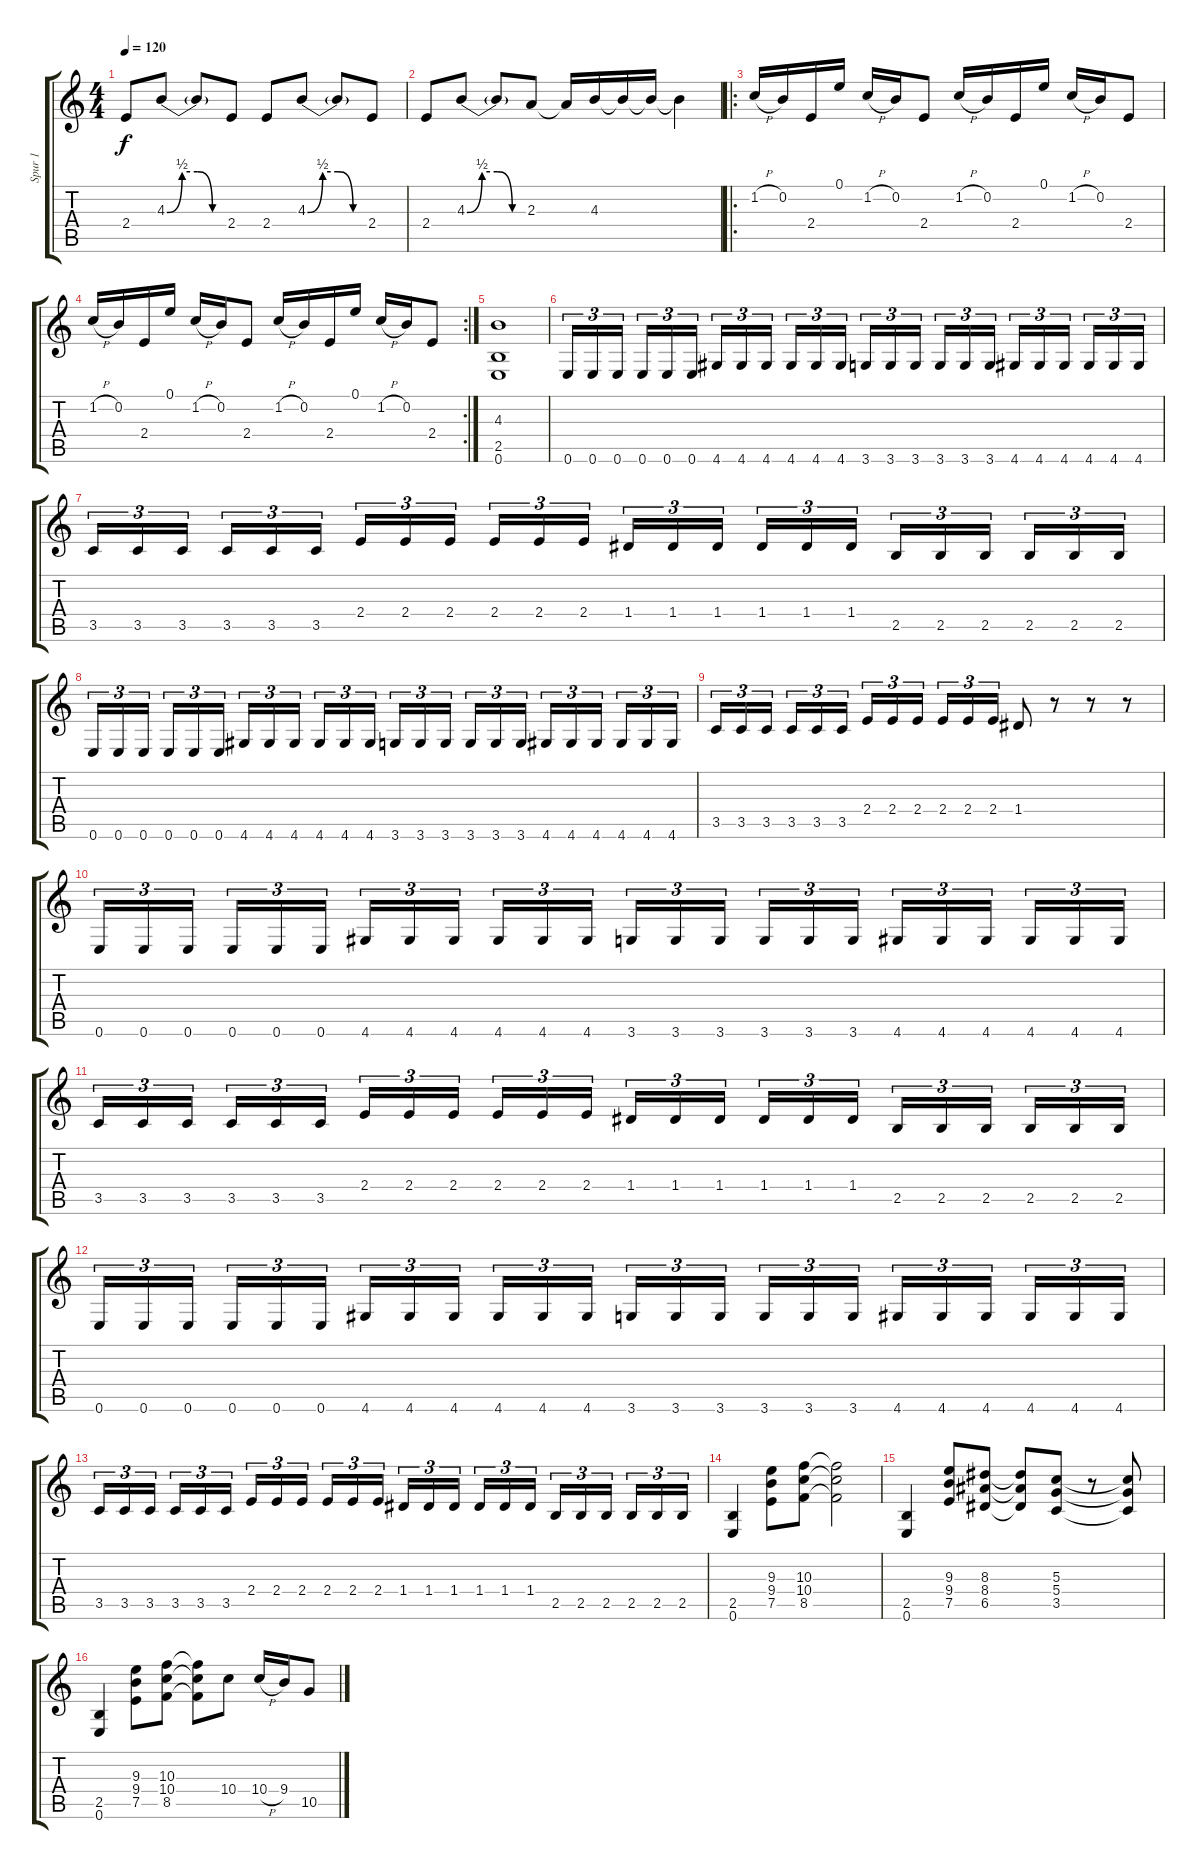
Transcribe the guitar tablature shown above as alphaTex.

\track ("Spur 1" "Spur 1") {instrument distortionguitar}
\staff {score tabs}
\tuning (E4 B3 G3 D3 A2 E2) {hide}
\ts (4 4)
\tempo 120
\clef g2
\ks c
2.4.8{dy f} 4.3{be (custom 0 0 15 2 30 2 45 0 60 0)}.8 4.3{t}.8 2.4.8 2.4.8 4.3{be (custom 0 0 15 2 30 2 45 0 60 0)}.8 4.3{t}.8 2.4.8 |
2.4.8 4.3{be (custom 0 0 15 2 30 2 45 0 60 0)}.8 4.3{t}.8 2.3.8 2.3{t}.16 4.3.16 4.3{t}.16 4.3{t}.16 4.3{t}.4 |
\ro
1.2{h}.16 0.2.16 2.4.16 0.1.16 1.2{h}.16 0.2.16 2.4.8 1.2{h}.16 0.2.16 2.4.16 0.1.16 1.2{h}.16 0.2.16 2.4.8 |
\rc 2
1.2{h}.16 0.2.16 2.4.16 0.1.16 1.2{h}.16 0.2.16 2.4.8 1.2{h}.16 0.2.16 2.4.16 0.1.16 1.2{h}.16 0.2.16 2.4.8 |
(4.3 2.5 0.6).1 |
0.6.16{tu (3 2)} 0.6.16{tu (3 2)} 0.6.16{tu (3 2)} 0.6.16{tu (3 2)} 0.6.16{tu (3 2)} 0.6.16{tu (3 2)} 4.6.16{tu (3 2)} 4.6.16{tu (3 2)} 4.6.16{tu (3 2)} 4.6.16{tu (3 2)} 4.6.16{tu (3 2)} 4.6.16{tu (3 2)} 3.6.16{tu (3 2)} 3.6.16{tu (3 2)} 3.6.16{tu (3 2)} 3.6.16{tu (3 2)} 3.6.16{tu (3 2)} 3.6.16{tu (3 2)} 4.6.16{tu (3 2)} 4.6.16{tu (3 2)} 4.6.16{tu (3 2)} 4.6.16{tu (3 2)} 4.6.16{tu (3 2)} 4.6.16{tu (3 2)} |
3.5.16{tu (3 2)} 3.5.16{tu (3 2)} 3.5.16{tu (3 2)} 3.5.16{tu (3 2)} 3.5.16{tu (3 2)} 3.5.16{tu (3 2)} 2.4.16{tu (3 2)} 2.4.16{tu (3 2)} 2.4.16{tu (3 2)} 2.4.16{tu (3 2)} 2.4.16{tu (3 2)} 2.4.16{tu (3 2)} 1.4.16{tu (3 2)} 1.4.16{tu (3 2)} 1.4.16{tu (3 2)} 1.4.16{tu (3 2)} 1.4.16{tu (3 2)} 1.4.16{tu (3 2)} 2.5.16{tu (3 2)} 2.5.16{tu (3 2)} 2.5.16{tu (3 2)} 2.5.16{tu (3 2)} 2.5.16{tu (3 2)} 2.5.16{tu (3 2)} |
0.6.16{tu (3 2)} 0.6.16{tu (3 2)} 0.6.16{tu (3 2)} 0.6.16{tu (3 2)} 0.6.16{tu (3 2)} 0.6.16{tu (3 2)} 4.6.16{tu (3 2)} 4.6.16{tu (3 2)} 4.6.16{tu (3 2)} 4.6.16{tu (3 2)} 4.6.16{tu (3 2)} 4.6.16{tu (3 2)} 3.6.16{tu (3 2)} 3.6.16{tu (3 2)} 3.6.16{tu (3 2)} 3.6.16{tu (3 2)} 3.6.16{tu (3 2)} 3.6.16{tu (3 2)} 4.6.16{tu (3 2)} 4.6.16{tu (3 2)} 4.6.16{tu (3 2)} 4.6.16{tu (3 2)} 4.6.16{tu (3 2)} 4.6.16{tu (3 2)} |
3.5.16{tu (3 2)} 3.5.16{tu (3 2)} 3.5.16{tu (3 2)} 3.5.16{tu (3 2)} 3.5.16{tu (3 2)} 3.5.16{tu (3 2)} 2.4.16{tu (3 2)} 2.4.16{tu (3 2)} 2.4.16{tu (3 2)} 2.4.16{tu (3 2)} 2.4.16{tu (3 2)} 2.4.16{tu (3 2)} 1.4.8 r.8 r.8 r.8 |
0.6.16{tu (3 2)} 0.6.16{tu (3 2)} 0.6.16{tu (3 2)} 0.6.16{tu (3 2)} 0.6.16{tu (3 2)} 0.6.16{tu (3 2)} 4.6.16{tu (3 2)} 4.6.16{tu (3 2)} 4.6.16{tu (3 2)} 4.6.16{tu (3 2)} 4.6.16{tu (3 2)} 4.6.16{tu (3 2)} 3.6.16{tu (3 2)} 3.6.16{tu (3 2)} 3.6.16{tu (3 2)} 3.6.16{tu (3 2)} 3.6.16{tu (3 2)} 3.6.16{tu (3 2)} 4.6.16{tu (3 2)} 4.6.16{tu (3 2)} 4.6.16{tu (3 2)} 4.6.16{tu (3 2)} 4.6.16{tu (3 2)} 4.6.16{tu (3 2)} |
3.5.16{tu (3 2)} 3.5.16{tu (3 2)} 3.5.16{tu (3 2)} 3.5.16{tu (3 2)} 3.5.16{tu (3 2)} 3.5.16{tu (3 2)} 2.4.16{tu (3 2)} 2.4.16{tu (3 2)} 2.4.16{tu (3 2)} 2.4.16{tu (3 2)} 2.4.16{tu (3 2)} 2.4.16{tu (3 2)} 1.4.16{tu (3 2)} 1.4.16{tu (3 2)} 1.4.16{tu (3 2)} 1.4.16{tu (3 2)} 1.4.16{tu (3 2)} 1.4.16{tu (3 2)} 2.5.16{tu (3 2)} 2.5.16{tu (3 2)} 2.5.16{tu (3 2)} 2.5.16{tu (3 2)} 2.5.16{tu (3 2)} 2.5.16{tu (3 2)} |
0.6.16{tu (3 2)} 0.6.16{tu (3 2)} 0.6.16{tu (3 2)} 0.6.16{tu (3 2)} 0.6.16{tu (3 2)} 0.6.16{tu (3 2)} 4.6.16{tu (3 2)} 4.6.16{tu (3 2)} 4.6.16{tu (3 2)} 4.6.16{tu (3 2)} 4.6.16{tu (3 2)} 4.6.16{tu (3 2)} 3.6.16{tu (3 2)} 3.6.16{tu (3 2)} 3.6.16{tu (3 2)} 3.6.16{tu (3 2)} 3.6.16{tu (3 2)} 3.6.16{tu (3 2)} 4.6.16{tu (3 2)} 4.6.16{tu (3 2)} 4.6.16{tu (3 2)} 4.6.16{tu (3 2)} 4.6.16{tu (3 2)} 4.6.16{tu (3 2)} |
3.5.16{tu (3 2)} 3.5.16{tu (3 2)} 3.5.16{tu (3 2)} 3.5.16{tu (3 2)} 3.5.16{tu (3 2)} 3.5.16{tu (3 2)} 2.4.16{tu (3 2)} 2.4.16{tu (3 2)} 2.4.16{tu (3 2)} 2.4.16{tu (3 2)} 2.4.16{tu (3 2)} 2.4.16{tu (3 2)} 1.4.16{tu (3 2)} 1.4.16{tu (3 2)} 1.4.16{tu (3 2)} 1.4.16{tu (3 2)} 1.4.16{tu (3 2)} 1.4.16{tu (3 2)} 2.5.16{tu (3 2)} 2.5.16{tu (3 2)} 2.5.16{tu (3 2)} 2.5.16{tu (3 2)} 2.5.16{tu (3 2)} 2.5.16{tu (3 2)} |
(2.5 0.6).4 (9.3 9.4 7.5).8 (10.3 10.4 8.5).8 (10.3{t} 10.4{t} 8.5{t}).2 |
(2.5 0.6).4 (9.3 9.4 7.5).8 (8.3 8.4 6.5).8 (8.3{t} 8.4{t} 6.5{t}).8 (5.3 5.4 3.5).8 r.8 (5.3{t} 5.4{t} 3.5{t}).8 |
(2.5 0.6).4 (9.3 9.4 7.5).8 (10.3 10.4 8.5).8 (10.3{t} 10.4{t} 8.5{t}).8 10.4.8 10.4{h}.16 9.4.16 10.5.8
